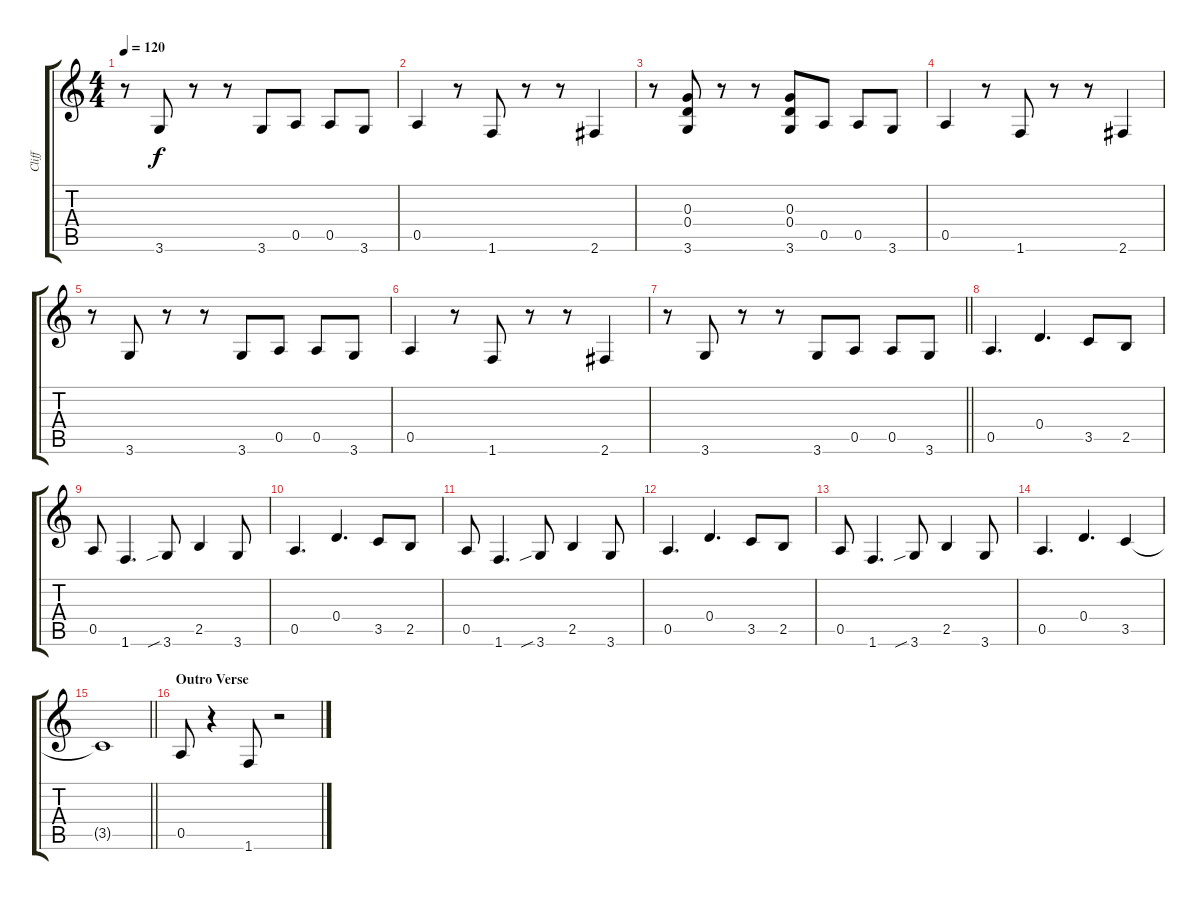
\track ("Cliff" "Cliff") {instrument electricbassfinger}
\staff {score tabs}
\tuning (E4 B3 G3 D3 A2 E2) {hide}
\ts (4 4)
\tempo 120
\clef g2
\ks c
r.8{dy f} 3.6.8 r.8 r.8 3.6.8 0.5.8 0.5.8 3.6.8 |
0.5.4 r.8 1.6.8 r.8 r.8 2.6.4 |
r.8 (0.3 0.4 3.6).8 r.8 r.8 (0.3 0.4 3.6).8 0.5.8 0.5.8 3.6.8 |
0.5.4 r.8 1.6.8 r.8 r.8 2.6.4 |
r.8 3.6.8 r.8 r.8 3.6.8 0.5.8 0.5.8 3.6.8 |
0.5.4 r.8 1.6.8 r.8 r.8 2.6.4 |
\barLineRight lightlight
r.8 3.6.8 r.8 r.8 3.6.8 0.5.8 0.5.8 3.6.8 |
\section ("" "")
0.5.4{d} 0.4.4{d} 3.5.8 2.5.8 |
0.5.8 1.6.4{d} 3.6{sib}.8 2.5.4 3.6.8 |
0.5.4{d} 0.4.4{d} 3.5.8 2.5.8 |
0.5.8 1.6.4{d} 3.6{sib}.8 2.5.4 3.6.8 |
0.5.4{d} 0.4.4{d} 3.5.8 2.5.8 |
0.5.8 1.6.4{d} 3.6{sib}.8 2.5.4 3.6.8 |
0.5.4{d} 0.4.4{d} 3.5.4 |
\barLineRight lightlight
3.5{t}.1 |
\section ("" "Outro Verse")
0.5.8 r.4 1.6.8 r.2
